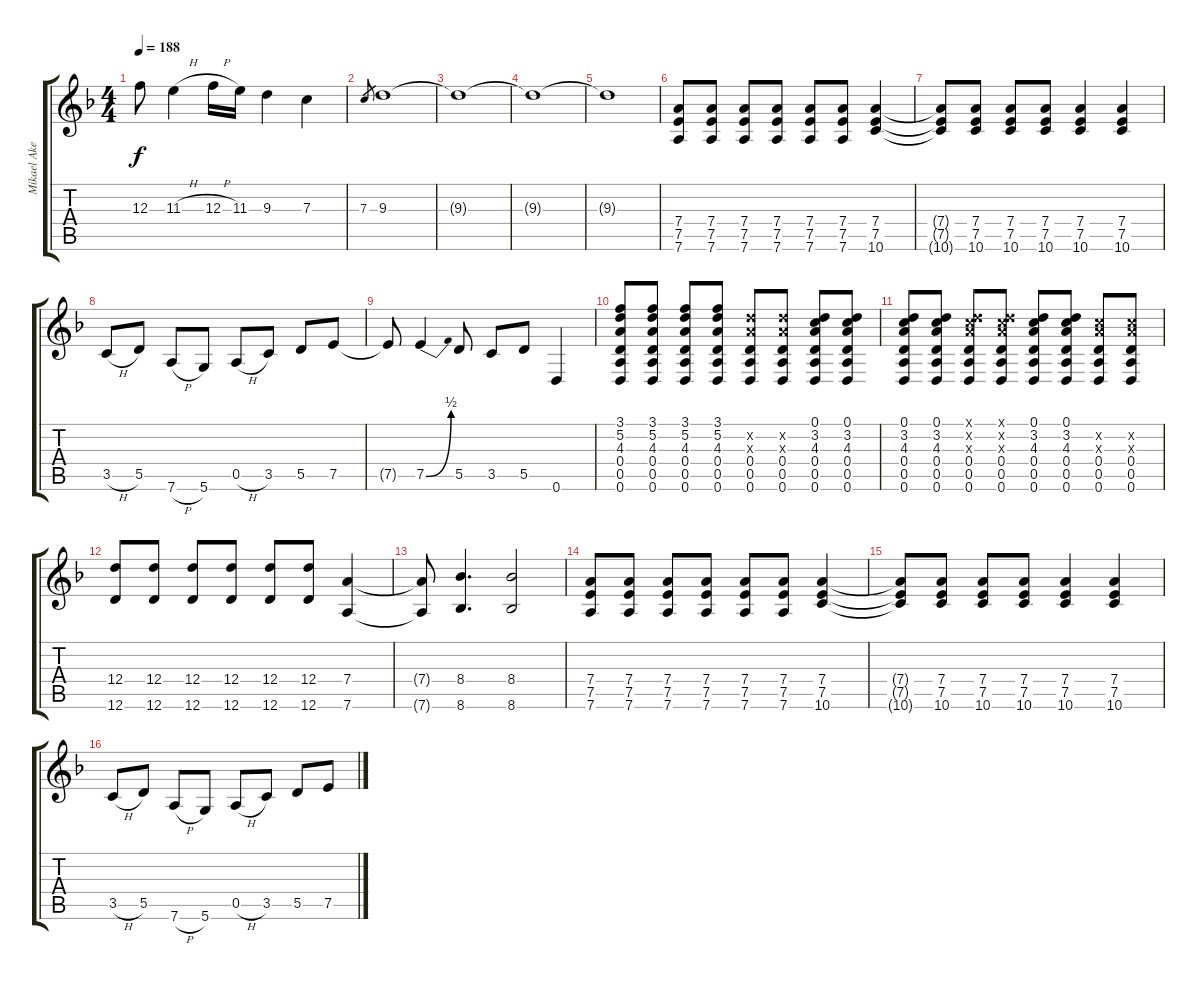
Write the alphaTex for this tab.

\track ("Mikael Akerfeldt" "Mikael Ake") {mute instrument distortionguitar}
\staff {score tabs}
\tuning (D4 A3 F3 D3 A2 D2) {hide}
\ts (4 4)
\tempo 188
\clef g2
\ks f
12.3{t}.8{dy f} 11.3{h}.4 12.3{h}.16 11.3.16 9.3.4 7.3.4 |
7.3.8{gr} 9.3.1 |
9.3{t}.1 |
9.3{t}.1 |
9.3{t}.1 |
(7.4 7.5 7.6).8 (7.4 7.5 7.6).8 (7.4 7.5 7.6).8 (7.4 7.5 7.6).8 (7.4 7.5 7.6).8 (7.4 7.5 7.6).8 (7.4 7.5 10.6).4 |
(7.4{t} 7.5{t} 10.6{t}).8 (7.4 7.5 10.6).8 (7.4 7.5 10.6).8 (7.4 7.5 10.6).8 (7.4 7.5 10.6).4 (7.4 7.5 10.6).4 |
3.5{h}.8 5.5.8 7.6{h}.8 5.6.8 0.5{h}.8 3.5.8 5.5.8 7.5.8 |
7.5{t}.8 7.5{be (bend 0 0 60 2)}.4 5.5.8 3.5.8 5.5.8 0.6.4 |
(3.1 5.2 4.3 0.4 0.5 0.6).8 (3.1 5.2 4.3 0.4 0.5 0.6).8 (3.1 5.2 4.3 0.4 0.5 0.6).8 (3.1 5.2 4.3 0.4 0.5 0.6).8 (5.2{x} 4.3{x} 0.4 0.5 0.6).8 (5.2{x} 4.3{x} 0.4 0.5 0.6).8 (0.1 3.2 4.3 0.4 0.5 0.6).8 (0.1 3.2 4.3 0.4 0.5 0.6).8 |
(0.1 3.2 4.3 0.4 0.5 0.6).8 (0.1 3.2 4.3 0.4 0.5 0.6).8 (0.1{x} 3.2{x} 4.3{x} 0.4 0.5 0.6).8 (0.1{x} 3.2{x} 4.3{x} 0.4 0.5 0.6).8 (0.1 3.2 4.3 0.4 0.5 0.6).8 (0.1 3.2 4.3 0.4 0.5 0.6).8 (3.2{x} 4.3{x} 0.4 0.5 0.6).8 (3.2{x} 4.3{x} 0.4 0.5 0.6).8 |
(12.4 12.6).8 (12.4 12.6).8 (12.4 12.6).8 (12.4 12.6).8 (12.4 12.6).8 (12.4 12.6).8 (7.4 7.6).4 |
(7.4{t} 7.6{t}).8 (8.4 8.6).4{d} (8.4 8.6).2 |
(7.4 7.5 7.6).8 (7.4 7.5 7.6).8 (7.4 7.5 7.6).8 (7.4 7.5 7.6).8 (7.4 7.5 7.6).8 (7.4 7.5 7.6).8 (7.4 7.5 10.6).4 |
(7.4{t} 7.5{t} 10.6{t}).8 (7.4 7.5 10.6).8 (7.4 7.5 10.6).8 (7.4 7.5 10.6).8 (7.4 7.5 10.6).4 (7.4 7.5 10.6).4 |
3.5{h}.8 5.5.8 7.6{h}.8 5.6.8 0.5{h}.8 3.5.8 5.5.8 7.5.8
